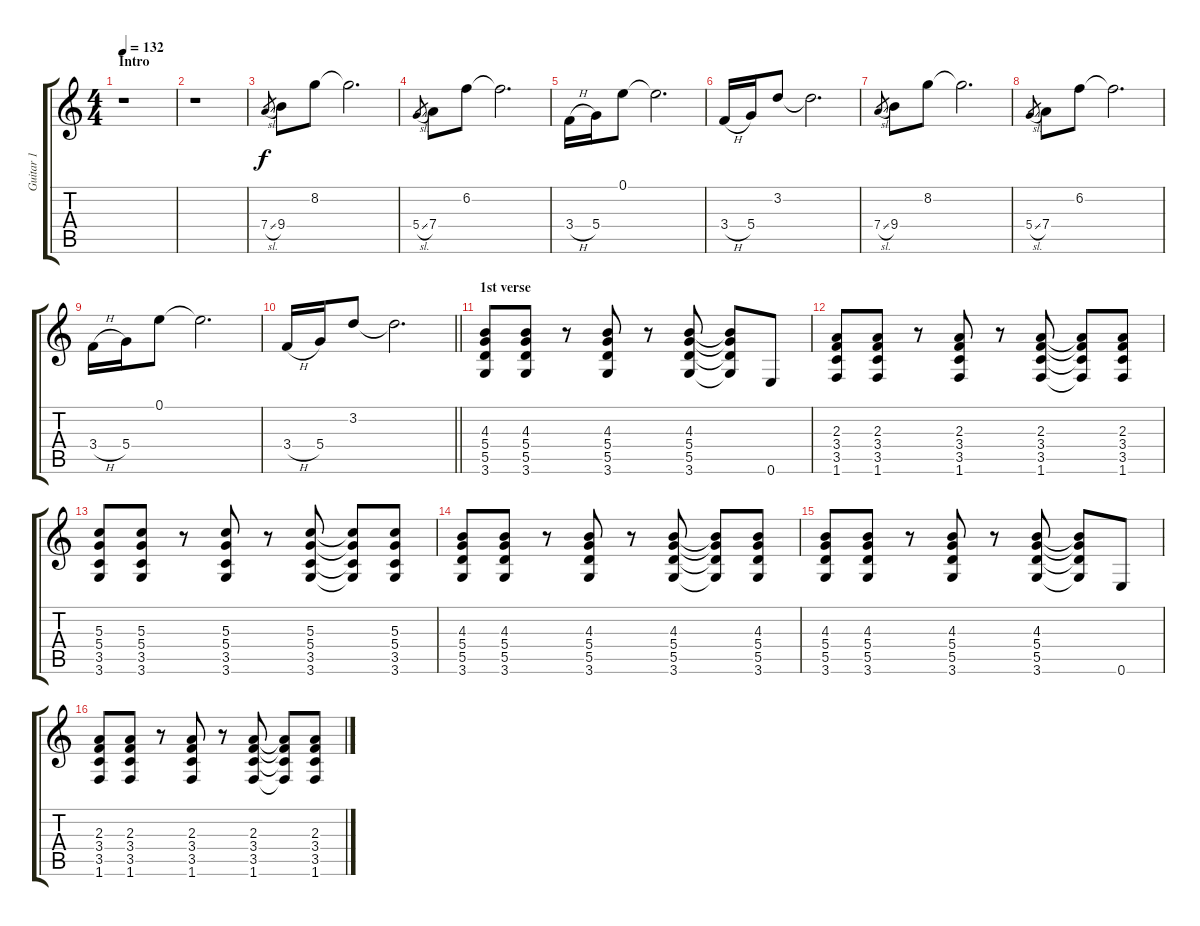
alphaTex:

\track ("Guitar 1" "Guitar 1") {instrument overdrivenguitar}
\staff {score tabs}
\tuning (E4 B3 G3 D3 A2 E2) {hide}
\ts (4 4)
\section ("" "Intro")
\tempo 132
\clef g2
\ks c
r.1{dy f instrument overdrivenguitar} |
r.1 |
7.4{sl}.8{gr} 9.4.8 8.2.8 8.2{t}.2{d} |
5.4{sl}.8{gr} 7.4.8 6.2.8 6.2{t}.2{d} |
3.4{h}.16 5.4.16 0.1.8 0.1{t}.2{d} |
3.4{h}.16 5.4.16 3.2.8 3.2{t}.2{d} |
7.4{sl}.8{gr} 9.4.8 8.2.8 8.2{t}.2{d} |
5.4{sl}.8{gr} 7.4.8 6.2.8 6.2{t}.2{d} |
3.4{h}.16 5.4.16 0.1.8 0.1{t}.2{d} |
\barLineRight lightlight
3.4{h}.16 5.4.16 3.2.8 3.2{t}.2{d} |
\section ("" "1st verse")
(4.3 5.4 5.5 3.6).8 (4.3 5.4 5.5 3.6).8 r.8 (4.3 5.4 5.5 3.6).8 r.8 (4.3 5.4 5.5 3.6).8 (4.3{t} 5.4{t} 5.5{t} 3.6{t}).8 0.6.8 |
(2.3 3.4 3.5 1.6).8 (2.3 3.4 3.5 1.6).8 r.8 (2.3 3.4 3.5 1.6).8 r.8 (2.3 3.4 3.5 1.6).8 (2.3{t} 3.4{t} 3.5{t} 1.6{t}).8 (2.3 3.4 3.5 1.6).8 |
(5.3 5.4 3.5 3.6).8 (5.3 5.4 3.5 3.6).8 r.8 (5.3 5.4 3.5 3.6).8 r.8 (5.3 5.4 3.5 3.6).8 (5.3{t} 5.4{t} 3.5{t} 3.6{t}).8 (5.3 5.4 3.5 3.6).8 |
(4.3 5.4 5.5 3.6).8 (4.3 5.4 5.5 3.6).8 r.8 (4.3 5.4 5.5 3.6).8 r.8 (4.3 5.4 5.5 3.6).8 (4.3{t} 5.4{t} 5.5{t} 3.6{t}).8 (4.3 5.4 5.5 3.6).8 |
(4.3 5.4 5.5 3.6).8 (4.3 5.4 5.5 3.6).8 r.8 (4.3 5.4 5.5 3.6).8 r.8 (4.3 5.4 5.5 3.6).8 (4.3{t} 5.4{t} 5.5{t} 3.6{t}).8 0.6.8 |
(2.3 3.4 3.5 1.6).8 (2.3 3.4 3.5 1.6).8 r.8 (2.3 3.4 3.5 1.6).8 r.8 (2.3 3.4 3.5 1.6).8 (2.3{t} 3.4{t} 3.5{t} 1.6{t}).8 (2.3 3.4 3.5 1.6).8
